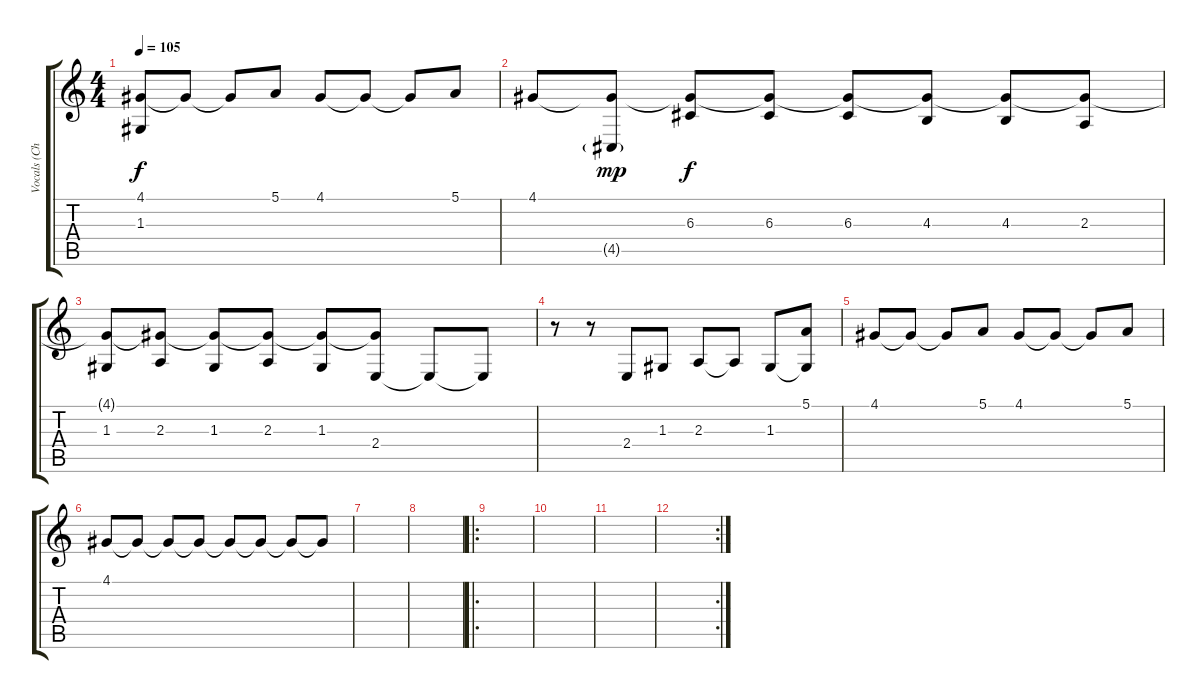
\track ("Vocals (Chester)" "Vocals (Ch") {instrument oboe}
\staff {score tabs}
\tuning (E4 B3 G3 D3 A2 E2) {hide}
\ts (4 4)
\tempo 105
\clef g2
\ks c
(4.1 1.3{t}).8{dy f} 4.1{t}.8 4.1{t}.8 5.1.8 4.1.8 4.1{t}.8 4.1{t}.8 5.1.8 |
4.1.8 (4.1{t} 4.5{g}).8{dy mp} (4.1{t} 6.3).8{dy f} (4.1{t} 6.3).8 (4.1{t} 6.3).8 (4.1{t} 4.3).8 (4.1{t} 4.3).8 (4.1{t} 2.3).8 |
(4.1{t} 1.3).8 (4.1{t} 2.3).8 (4.1{t} 1.3).8 (4.1{t} 2.3).8 (4.1{t} 1.3).8 (4.1{t} 2.4).8 2.4{t}.8 2.4{t}.8 |
r.8 r.8 2.4.8 1.3.8 2.3.8 2.3{t}.8 1.3.8 (5.1 1.3{t}).8 |
4.1.8 4.1{t}.8 4.1{t}.8 5.1.8 4.1.8 4.1{t}.8 4.1{t}.8 5.1.8 |
4.1.8 4.1{t}.8 4.1{t}.8 4.1{t}.8 4.1{t}.8 4.1{t}.8 4.1{t}.8 4.1{t}.8 |
|
|
\ro
|
|
|
\rc 2
